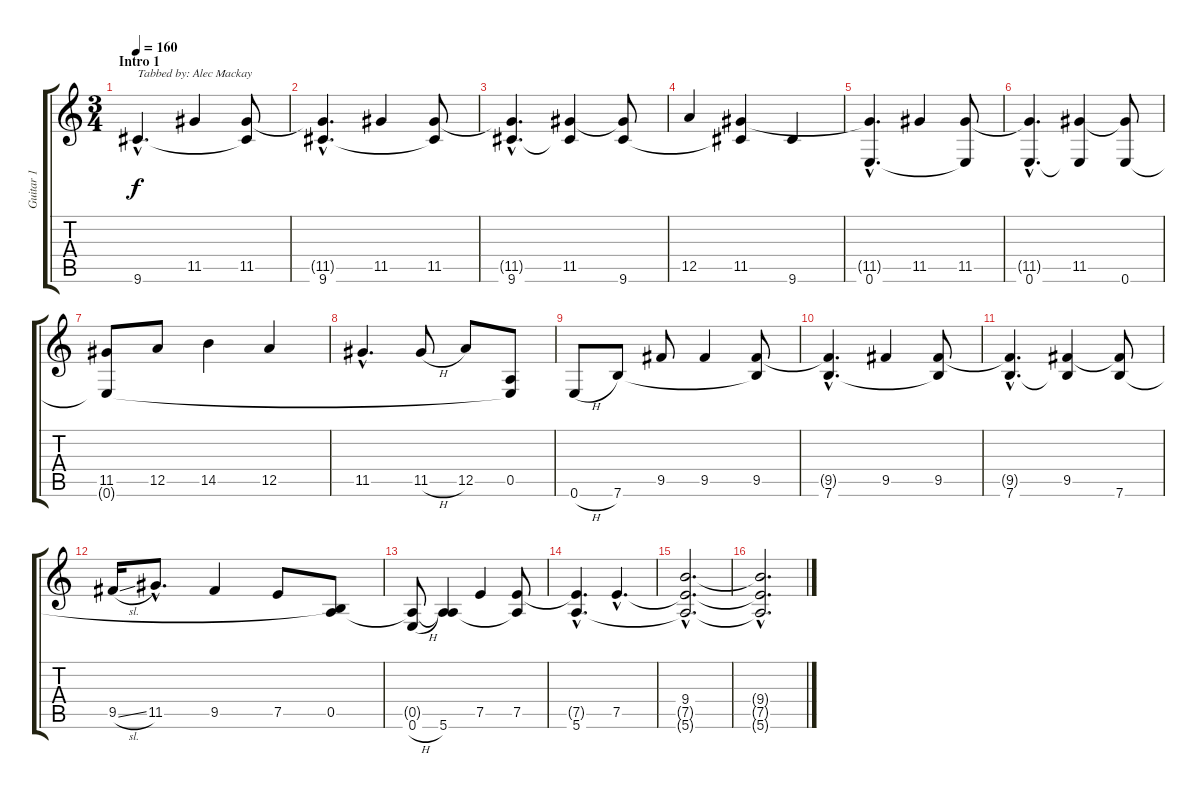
\track ("Guitar 1" "Guitar 1") {instrument distortionguitar}
\staff {score tabs}
\tuning (E4 B3 G3 D3 A2 E2) {hide}
\ts (3 4)
\section ("" "Intro 1")
\tempo 160
\clef g2
\ks c
9.6{hac}.4{d txt "Tabbed by: Alec Mackay" dy f instrument acousticguitarsteel} 11.5.4 (11.5 9.6{t}).8 |
(11.5{hac t} 9.6{hac}).4{d} 11.5.4 (11.5 9.6{t}).8 |
(11.5{hac t} 9.6{hac}).4{d} (11.5 9.6{t}).4 (11.5{t} 9.6).8 |
12.5.4 (11.5 9.6{t}).4 9.6.4 |
(11.5{hac t} 0.6{hac}).4{d} 11.5.4 (11.5 0.6{t}).8 |
(11.5{hac t} 0.6{hac}).4{d} (11.5 0.6{t}).4 (11.5{t} 0.6).8 |
(11.5 0.6{t}).8 12.5.8 14.5.4 12.5.4 |
11.5{hac}.4{d} 11.5{h}.8 12.5.8 (0.5 0.6{t}).8 |
0.6{h}.8 7.6.8 9.5.8 9.5.4 (9.5 7.6{t}).8 |
(9.5{hac t} 7.6{hac}).4{d} 9.5.4 (9.5 7.6{t}).8 |
(9.5{hac t} 7.6{hac}).4{d} (9.5 7.6{t}).4 (9.5{t} 7.6).8 |
9.5{sl}.16 11.5{hac}.8{d} 9.5.4 7.5.8 (0.5 7.6{t}).8 |
(0.5{t} 0.6{h}).8 (0.5{t} 5.6).4 7.5.4 (7.5 5.6{t}).8 |
(7.5{hac t} 5.6{hac}).4{d} 7.5{hac}.4{d} |
(9.4{hac} 7.5{hac t} 5.6{hac t}).2{d} |
(9.4{hac t} 7.5{hac t} 5.6{hac t}).2{d}
